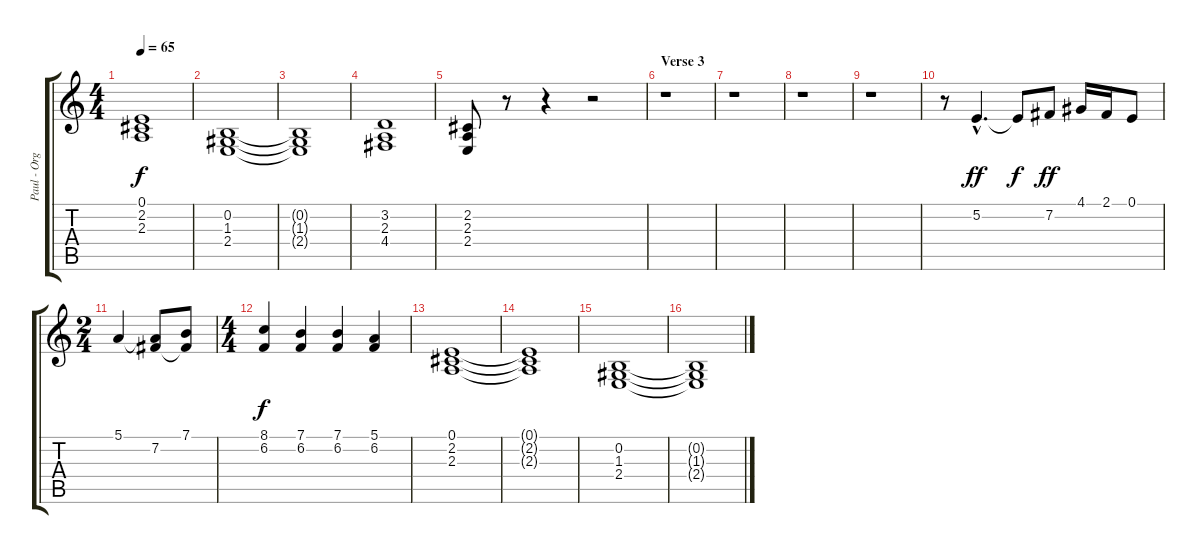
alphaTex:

\track ("Paul - Organ" "Paul - Org") {instrument drawbarorgan}
\staff {score tabs}
\tuning (E4 B3 G3 D3 A2 E2) {hide}
\ts (4 4)
\tempo 65
\clef g2
\ks c
(0.1{t} 2.2{t} 2.3{t}).1{dy f} |
(0.2 1.3 2.4).1 |
(0.2{t} 1.3{t} 2.4{t}).1 |
(3.2 2.3 4.4).1 |
(2.2 2.3 2.4).8 r.8 r.4 r.2 |
\section ("" "Verse 3")
r.1 |
r.1 |
r.1 |
r.1 |
r.8 5.2{hac}.4{d dy ff} 5.2{t}.8{dy f} 7.2.8{dy ff} 4.1.16 2.1.16 0.1.8 |
\ts (2 4)
5.1.4 (5.1{t} 7.2).8 (7.1 7.2{t}).8 |
\ts (4 4)
(8.1 6.2).4{dy f} (7.1 6.2).4 (7.1 6.2).4 (5.1 6.2).4 |
(0.1 2.2 2.3).1 |
(0.1{t} 2.2{t} 2.3{t}).1 |
(0.2 1.3 2.4).1 |
(0.2{t} 1.3{t} 2.4{t}).1
